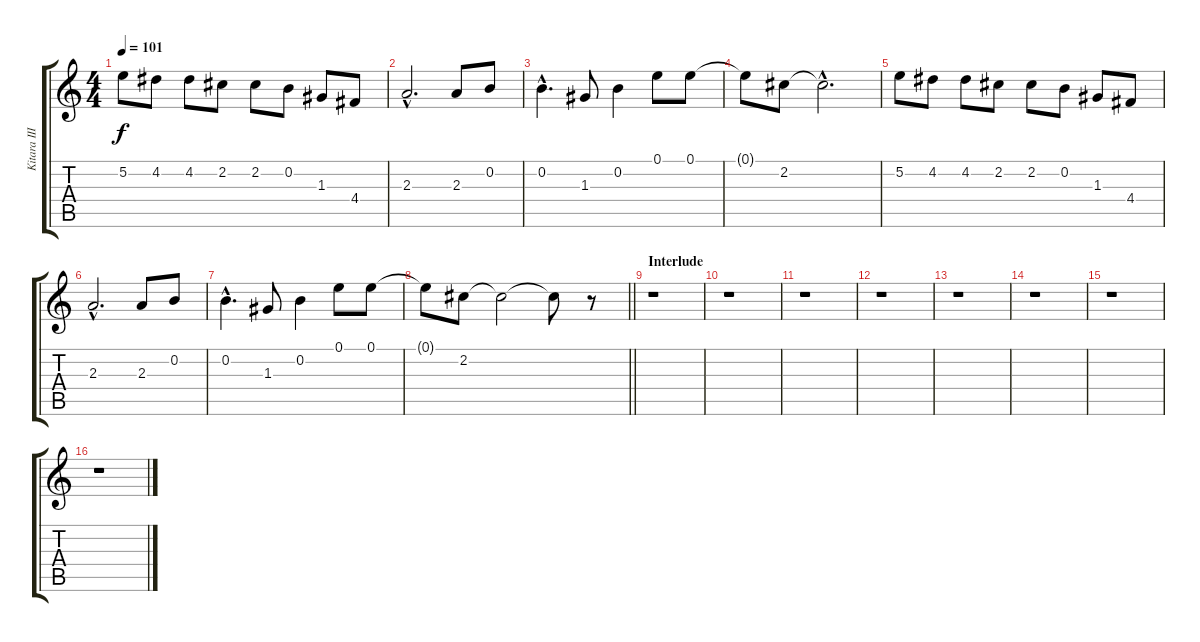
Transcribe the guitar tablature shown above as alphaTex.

\track ("Kitara III" "Kitara III") {instrument distortionguitar}
\staff {score tabs}
\tuning (E4 B3 G3 D3 A2 E2) {hide}
\ts (4 4)
\tempo 101
\clef g2
\ks c
5.2.8{dy f} 4.2.8 4.2.8 2.2.8 2.2.8 0.2.8 1.3.8 4.4.8 |
2.3{hac}.2{d} 2.3.8 0.2.8 |
0.2{hac}.4{d} 1.3.8 0.2.4 0.1.8 0.1.8 |
0.1{t}.8 2.2.8 2.2{hac t}.2{d} |
5.2.8 4.2.8 4.2.8 2.2.8 2.2.8 0.2.8 1.3.8 4.4.8 |
2.3{hac}.2{d} 2.3.8 0.2.8 |
0.2{hac}.4{d} 1.3.8 0.2.4 0.1.8 0.1.8 |
\barLineRight lightlight
0.1{t}.8 2.2.8 2.2{t}.2 2.2{t}.8 r.8 |
\section ("" "Interlude")
r.1 |
r.1 |
r.1 |
r.1 |
r.1 |
r.1 |
r.1 |
r.1
